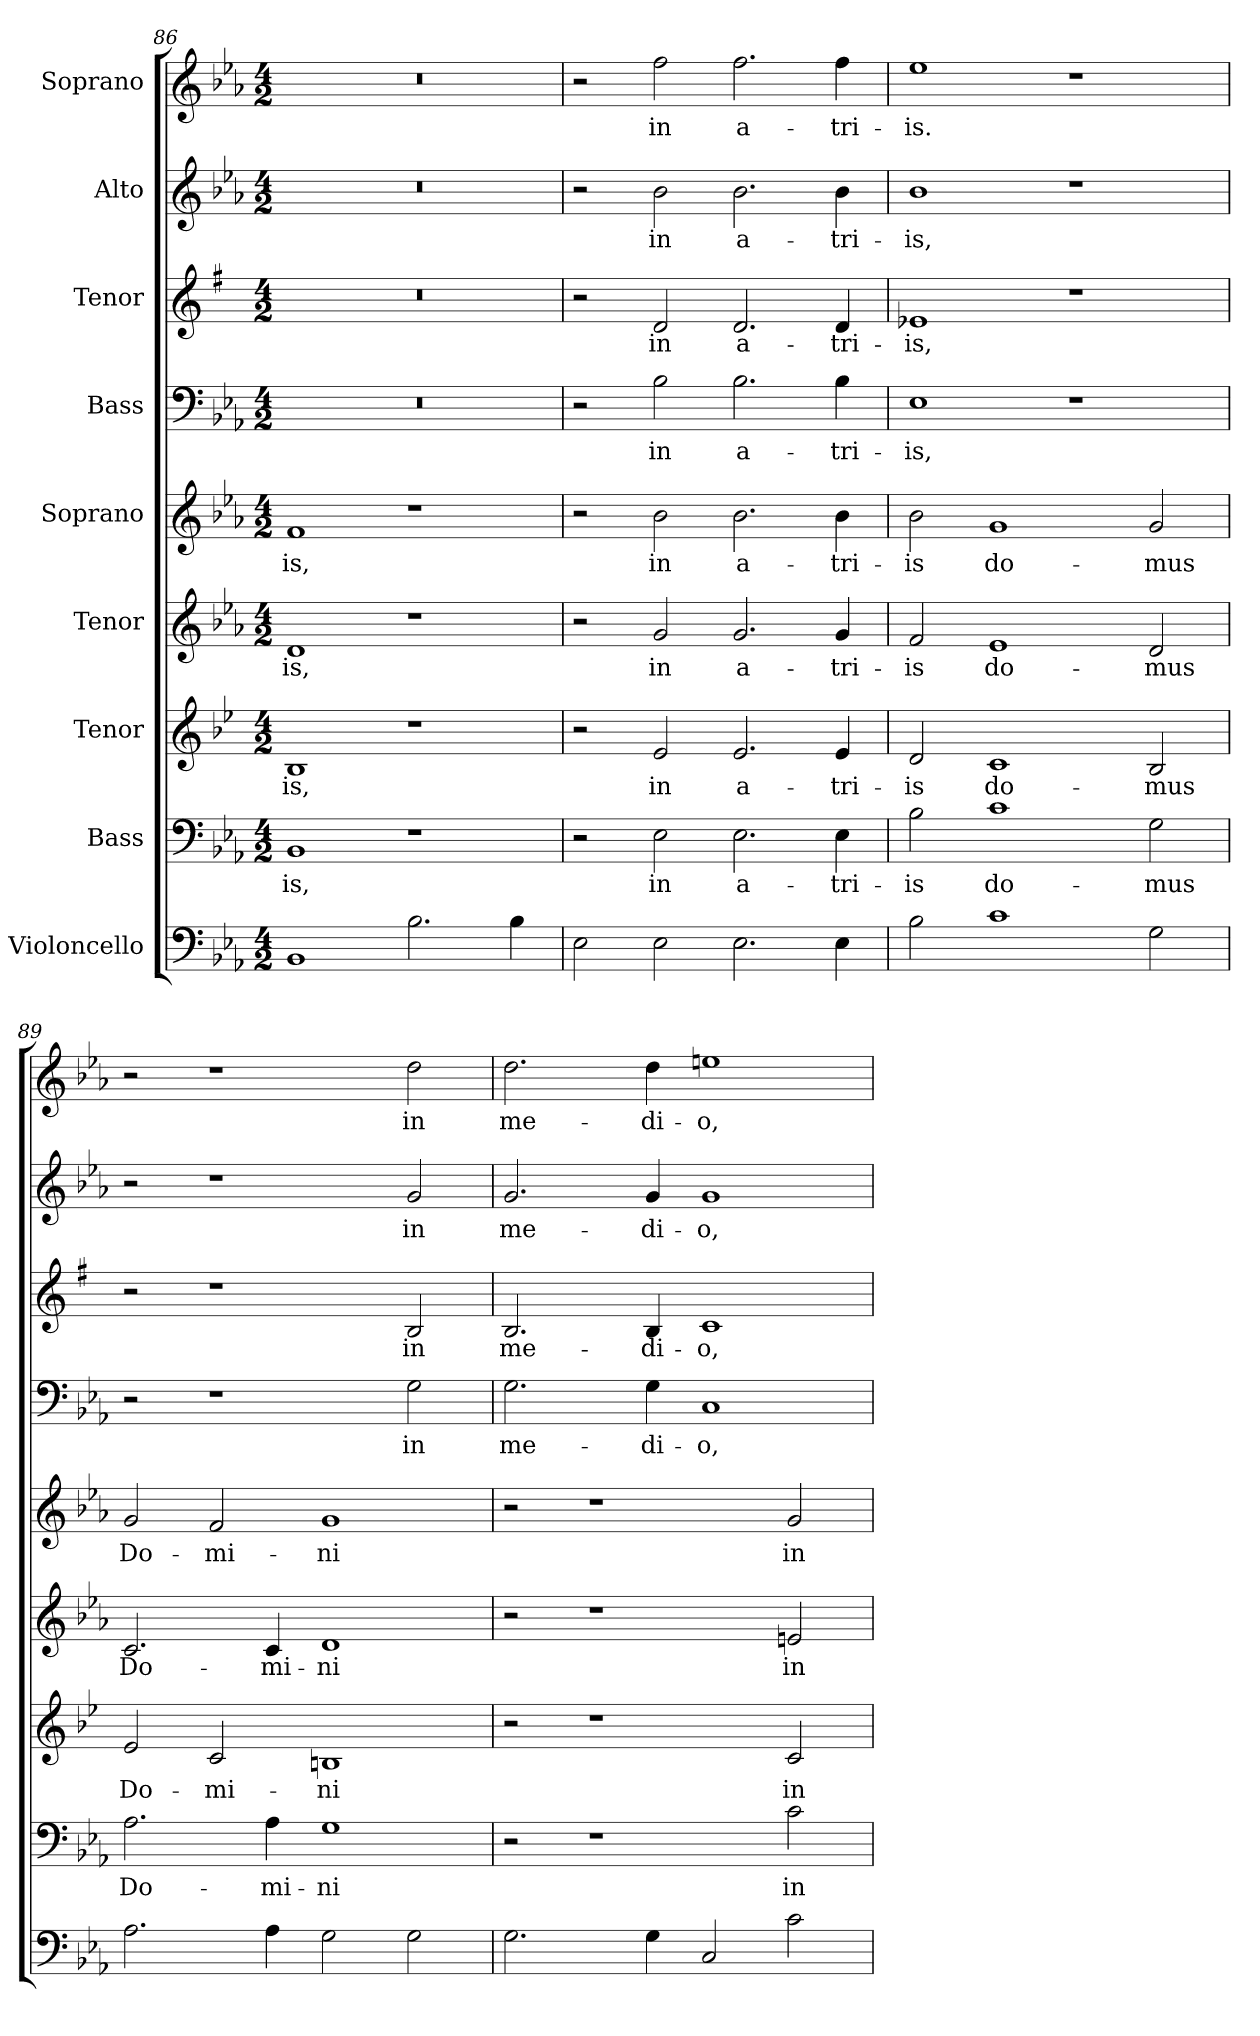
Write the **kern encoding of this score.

**kern	**kern	**text	**kern	**text	**kern	**text	**kern	**text	**kern	**text	**kern	**text	**kern	**text	**kern	**text
*part9	*part8	*part8	*part7	*part7	*part6	*part6	*part5	*part5	*part4	*part4	*part3	*part3	*part2	*part2	*part1	*part1
*staff9	*staff8	*staff8	*staff7	*staff7	*staff6	*staff6	*staff5	*staff5	*staff4	*staff4	*staff3	*staff3	*staff2	*staff2	*staff1	*staff1
*I"Violoncello	*I"Bass	*	*I"Tenor	*	*I"Tenor	*	*I"Soprano	*	*I"Bass	*	*I"Tenor	*	*I"Alto	*	*I"Soprano	*
*clefF4	*clefF4	*	*clefG2	*	*clefG2	*	*clefG2	*	*clefF4	*	*clefG2	*	*clefG2	*	*clefG2	*
*k[b-e-a-]	*k[b-e-a-]	*	*k[b-e-]	*	*k[b-e-a-]	*	*k[b-e-a-]	*	*k[b-e-a-]	*	*k[f#]	*	*k[b-e-a-]	*	*k[b-e-a-]	*
*M4/2	*M4/2	*	*M4/2	*	*M4/2	*	*M4/2	*	*M4/2	*	*M4/2	*	*M4/2	*	*M4/2	*
=86	=86	=86	=86	=86	=86	=86	=86	=86	=86	=86	=86	=86	=86	=86	=86	=86
1BB-	1BB-	-is,	1B-	-is,	1d	-is,	1f	-is,	0r	.	0r	.	0r	.	0r	.
2.B-\	1r	.	1r	.	1r	.	1r	.	.	.	.	.	.	.	.	.
4B-\	.	.	.	.	.	.	.	.	.	.	.	.	.	.	.	.
=87	=87	=87	=87	=87	=87	=87	=87	=87	=87	=87	=87	=87	=87	=87	=87	=87
2E-\	2r	.	2r	.	2r	.	2r	.	2r	.	2r	.	2r	.	2r	.
2E-\	2E-\	in	2e-/	in	2g/	in	2b-\	in	2B-\	in	2d/	in	2b-\	in	2ff\	in
2.E-\	2.E-\	a-	2.e-/	a-	2.g/	a-	2.b-\	a-	2.B-\	a-	2.d/	a-	2.b-\	a-	2.ff\	a-
4E-\	4E-\	-tri-	4e-/	-tri-	4g/	-tri-	4b-\	-tri-	4B-\	-tri-	4d/	-tri-	4b-\	-tri-	4ff\	-tri-
=88	=88	=88	=88	=88	=88	=88	=88	=88	=88	=88	=88	=88	=88	=88	=88	=88
2B-\	2B-\	-is	2d/	-is	2f/	-is	2b-\	-is	1E-	-is,	1e-X	-is,	1b-	-is,	1ee-	-is.
1c	1c	do-	1c	do-	1e-	do-	1g	do-	.	.	.	.	.	.	.	.
.	.	.	.	.	.	.	.	.	1r	.	1r	.	1r	.	1r	.
2G\	2G\	-mus	2B-/	-mus	2d/	-mus	2g/	-mus	.	.	.	.	.	.	.	.
=89	=89	=89	=89	=89	=89	=89	=89	=89	=89	=89	=89	=89	=89	=89	=89	=89
2.A-\	2.A-\	Do-	2e-/	Do-	2.c/	Do-	2g/	Do-	2r	.	2r	.	2r	.	2r	.
.	.	.	2c/	-mi-	.	.	2f/	-mi-	1r	.	1r	.	1r	.	1r	.
4A-\	4A-\	-mi-	.	.	4c/	-mi-	.	.	.	.	.	.	.	.	.	.
2G\	1G	-ni	1Bn	-ni	1d	-ni	1g	-ni	.	.	.	.	.	.	.	.
2G\	.	.	.	.	.	.	.	.	2G\	in	2B/	in	2g/	in	2dd\	in
!!LO:PB:g=z
=90	=90	=90	=90	=90	=90	=90	=90	=90	=90	=90	=90	=90	=90	=90	=90	=90
2.G\	2r	.	2r	.	2r	.	2r	.	2.G\	me-	2.B/	me-	2.g/	me-	2.dd\	me-
.	1r	.	1r	.	1r	.	1r	.	.	.	.	.	.	.	.	.
4G\	.	.	.	.	.	.	.	.	4G\	-di-	4B/	-di-	4g/	-di-	4dd\	-di-
2C/	.	.	.	.	.	.	.	.	1C	-o,	1c	-o,	1g	-o,	1een	-o,
2c\	2c\	in	2c/	in	2en/	in	2g/	in	.	.	.	.	.	.	.	.
=	=	=	=	=	=	=	=	=	=	=	=	=	=	=	=	=
*-	*-	*-	*-	*-	*-	*-	*-	*-	*-	*-	*-	*-	*-	*-	*-	*-
